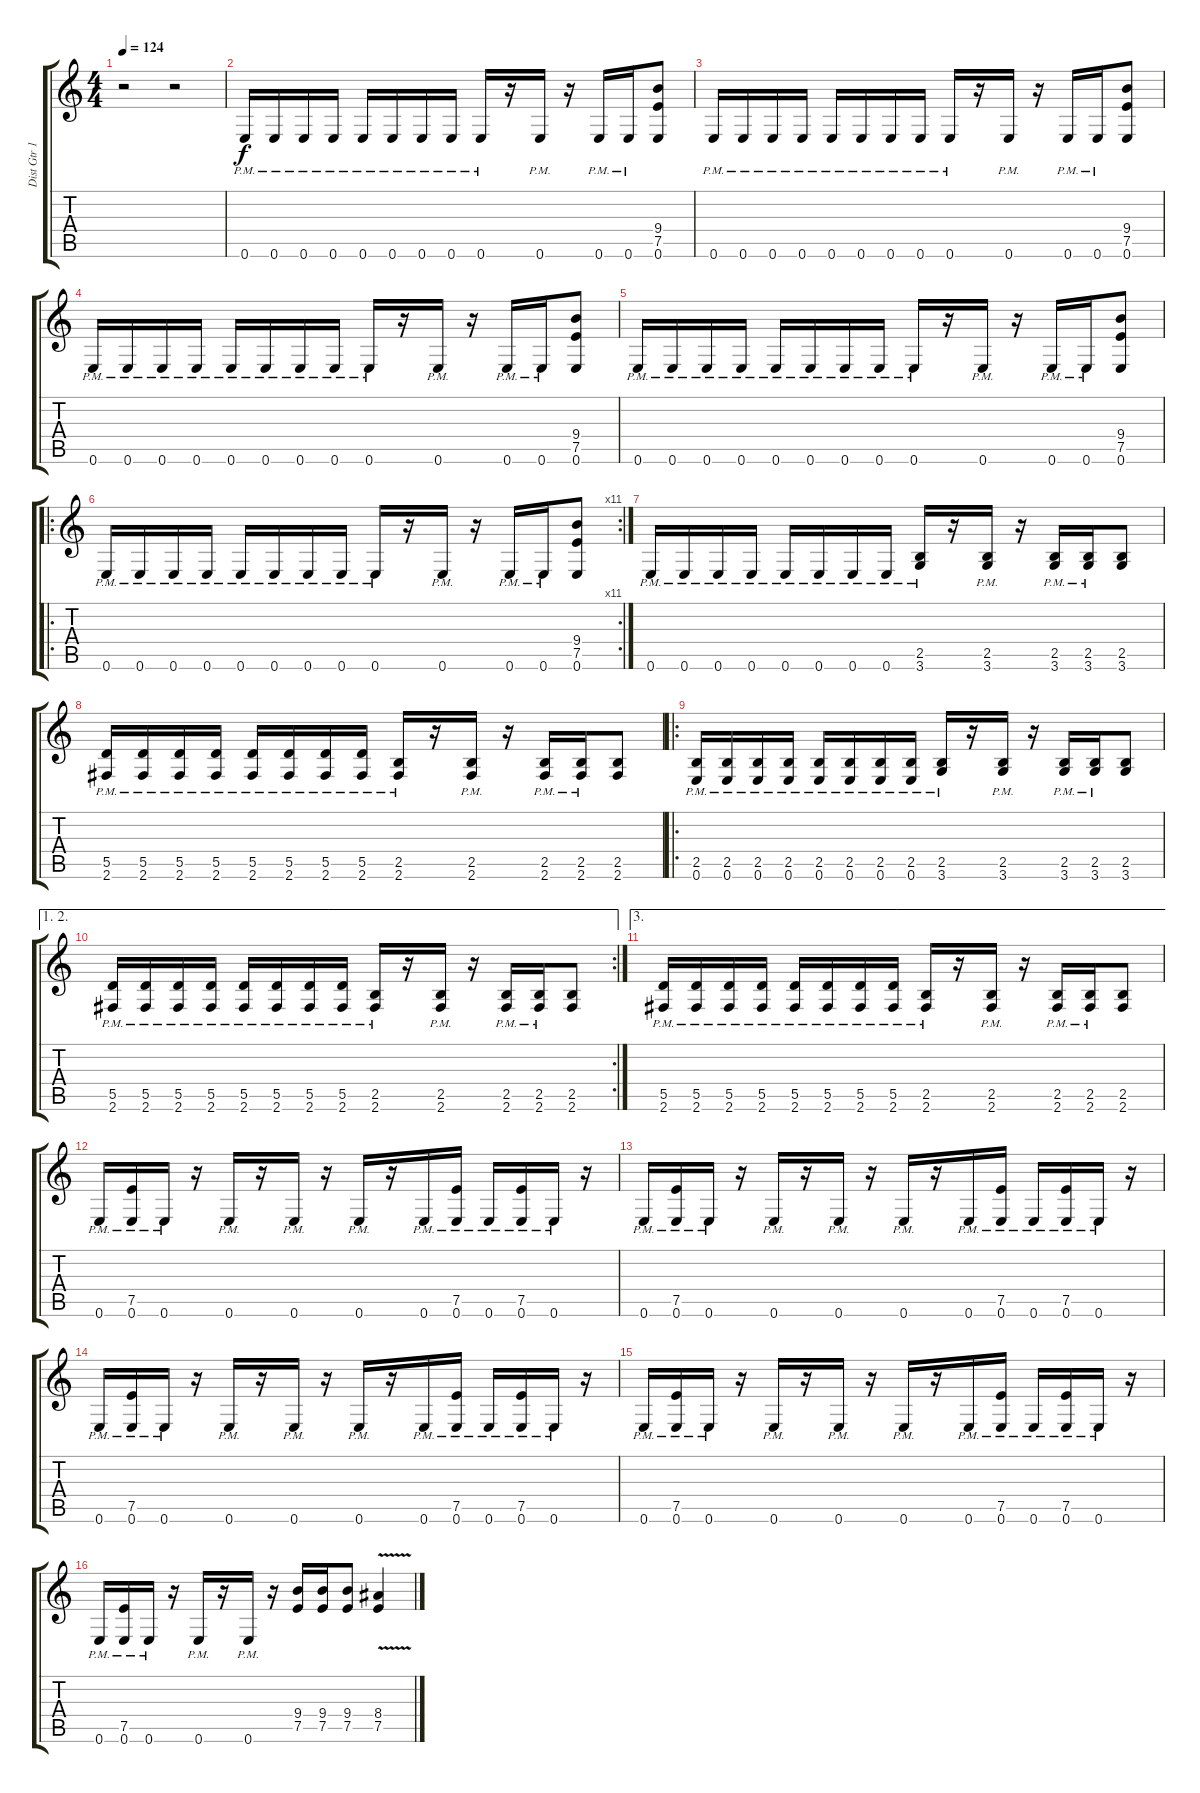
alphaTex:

\track ("Dist Gtr 1" "Dist Gtr 1") {instrument distortionguitar}
\staff {score tabs}
\tuning (E4 B3 G3 D3 A2 E2) {hide}
\ts (4 4)
\tempo 124
\clef g2
\ks c
r.2{dy f instrument distortionguitar} r.2{volume 0} |
0.6{pm}.16{volume 16} 0.6{pm}.16 0.6{pm}.16 0.6{pm}.16 0.6{pm}.16 0.6{pm}.16 0.6{pm}.16 0.6{pm}.16 0.6{pm}.16 r.16 0.6{pm}.16 r.16 0.6{pm}.16 0.6{pm}.16 (9.4 7.5 0.6).8 |
0.6{pm}.16 0.6{pm}.16 0.6{pm}.16 0.6{pm}.16 0.6{pm}.16 0.6{pm}.16 0.6{pm}.16 0.6{pm}.16 0.6{pm}.16 r.16 0.6{pm}.16 r.16 0.6{pm}.16 0.6{pm}.16 (9.4 7.5 0.6).8 |
0.6{pm}.16 0.6{pm}.16 0.6{pm}.16 0.6{pm}.16 0.6{pm}.16 0.6{pm}.16 0.6{pm}.16 0.6{pm}.16 0.6{pm}.16 r.16 0.6{pm}.16 r.16 0.6{pm}.16 0.6{pm}.16 (9.4 7.5 0.6).8 |
0.6{pm}.16 0.6{pm}.16 0.6{pm}.16 0.6{pm}.16 0.6{pm}.16 0.6{pm}.16 0.6{pm}.16 0.6{pm}.16 0.6{pm}.16 r.16 0.6{pm}.16 r.16 0.6{pm}.16 0.6{pm}.16 (9.4 7.5 0.6).8 |
\ro
\rc 11
0.6{pm}.16 0.6{pm}.16 0.6{pm}.16 0.6{pm}.16 0.6{pm}.16 0.6{pm}.16 0.6{pm}.16 0.6{pm}.16 0.6{pm}.16 r.16 0.6{pm}.16 r.16 0.6{pm}.16 0.6{pm}.16 (9.4 7.5 0.6).8 |
0.6{pm}.16 0.6{pm}.16 0.6{pm}.16 0.6{pm}.16 0.6{pm}.16 0.6{pm}.16 0.6{pm}.16 0.6{pm}.16 (2.5{pm} 3.6{pm}).16 r.16 (2.5{pm} 3.6{pm}).16 r.16 (2.5{pm} 3.6{pm}).16 (2.5{pm} 3.6{pm}).16 (2.5 3.6).8 |
(5.5{pm} 2.6{pm}).16 (5.5{pm} 2.6{pm}).16 (5.5{pm} 2.6{pm}).16 (5.5{pm} 2.6{pm}).16 (5.5{pm} 2.6{pm}).16 (5.5{pm} 2.6{pm}).16 (5.5{pm} 2.6{pm}).16 (5.5{pm} 2.6{pm}).16 (2.5{pm} 2.6{pm}).16 r.16 (2.5{pm} 2.6{pm}).16 r.16 (2.5{pm} 2.6{pm}).16 (2.5{pm} 2.6{pm}).16 (2.5 2.6).8 |
\ro
(2.5{pm} 0.6{pm}).16 (2.5{pm} 0.6{pm}).16 (2.5{pm} 0.6{pm}).16 (2.5{pm} 0.6{pm}).16 (2.5{pm} 0.6{pm}).16 (2.5{pm} 0.6{pm}).16 (2.5{pm} 0.6{pm}).16 (2.5{pm} 0.6{pm}).16 (2.5{pm} 3.6{pm}).16 r.16 (2.5{pm} 3.6{pm}).16 r.16 (2.5{pm} 3.6{pm}).16 (2.5{pm} 3.6{pm}).16 (2.5 3.6).8 |
\ae (1 2)
\rc 2
(5.5{pm} 2.6{pm}).16 (5.5{pm} 2.6{pm}).16 (5.5{pm} 2.6{pm}).16 (5.5{pm} 2.6{pm}).16 (5.5{pm} 2.6{pm}).16 (5.5{pm} 2.6{pm}).16 (5.5{pm} 2.6{pm}).16 (5.5{pm} 2.6{pm}).16 (2.5{pm} 2.6{pm}).16 r.16 (2.5{pm} 2.6{pm}).16 r.16 (2.5{pm} 2.6{pm}).16 (2.5{pm} 2.6{pm}).16 (2.5 2.6).8 |
\ae 3
(5.5{pm} 2.6{pm}).16 (5.5{pm} 2.6{pm}).16 (5.5{pm} 2.6{pm}).16 (5.5{pm} 2.6{pm}).16 (5.5{pm} 2.6{pm}).16 (5.5{pm} 2.6{pm}).16 (5.5{pm} 2.6{pm}).16 (5.5{pm} 2.6{pm}).16 (2.5{pm} 2.6{pm}).16 r.16 (2.5{pm} 2.6{pm}).16 r.16 (2.5{pm} 2.6{pm}).16 (2.5{pm} 2.6{pm}).16 (2.5 2.6).8 |
0.6{pm}.16 (7.5{pm} 0.6{pm}).16 0.6{pm}.16 r.16 0.6{pm}.16 r.16 0.6{pm}.16 r.16 0.6{pm}.16 r.16 0.6{pm}.16 (7.5{pm} 0.6{pm}).16 0.6{pm}.16 (7.5{pm} 0.6{pm}).16 0.6{pm}.16 r.16 |
0.6{pm}.16 (7.5{pm} 0.6{pm}).16 0.6{pm}.16 r.16 0.6{pm}.16 r.16 0.6{pm}.16 r.16 0.6{pm}.16 r.16 0.6{pm}.16 (7.5{pm} 0.6{pm}).16 0.6{pm}.16 (7.5{pm} 0.6{pm}).16 0.6{pm}.16 r.16 |
0.6{pm}.16 (7.5{pm} 0.6{pm}).16 0.6{pm}.16 r.16 0.6{pm}.16 r.16 0.6{pm}.16 r.16 0.6{pm}.16 r.16 0.6{pm}.16 (7.5{pm} 0.6{pm}).16 0.6{pm}.16 (7.5{pm} 0.6{pm}).16 0.6{pm}.16 r.16 |
0.6{pm}.16 (7.5{pm} 0.6{pm}).16 0.6{pm}.16 r.16 0.6{pm}.16 r.16 0.6{pm}.16 r.16 0.6{pm}.16 r.16 0.6{pm}.16 (7.5{pm} 0.6{pm}).16 0.6{pm}.16 (7.5{pm} 0.6{pm}).16 0.6{pm}.16 r.16 |
0.6{pm}.16 (7.5{pm} 0.6{pm}).16 0.6{pm}.16 r.16 0.6{pm}.16 r.16 0.6{pm}.16 r.16 (9.4 7.5).16 (9.4 7.5).16 (9.4 7.5).8 (8.4{v} 7.5).4
